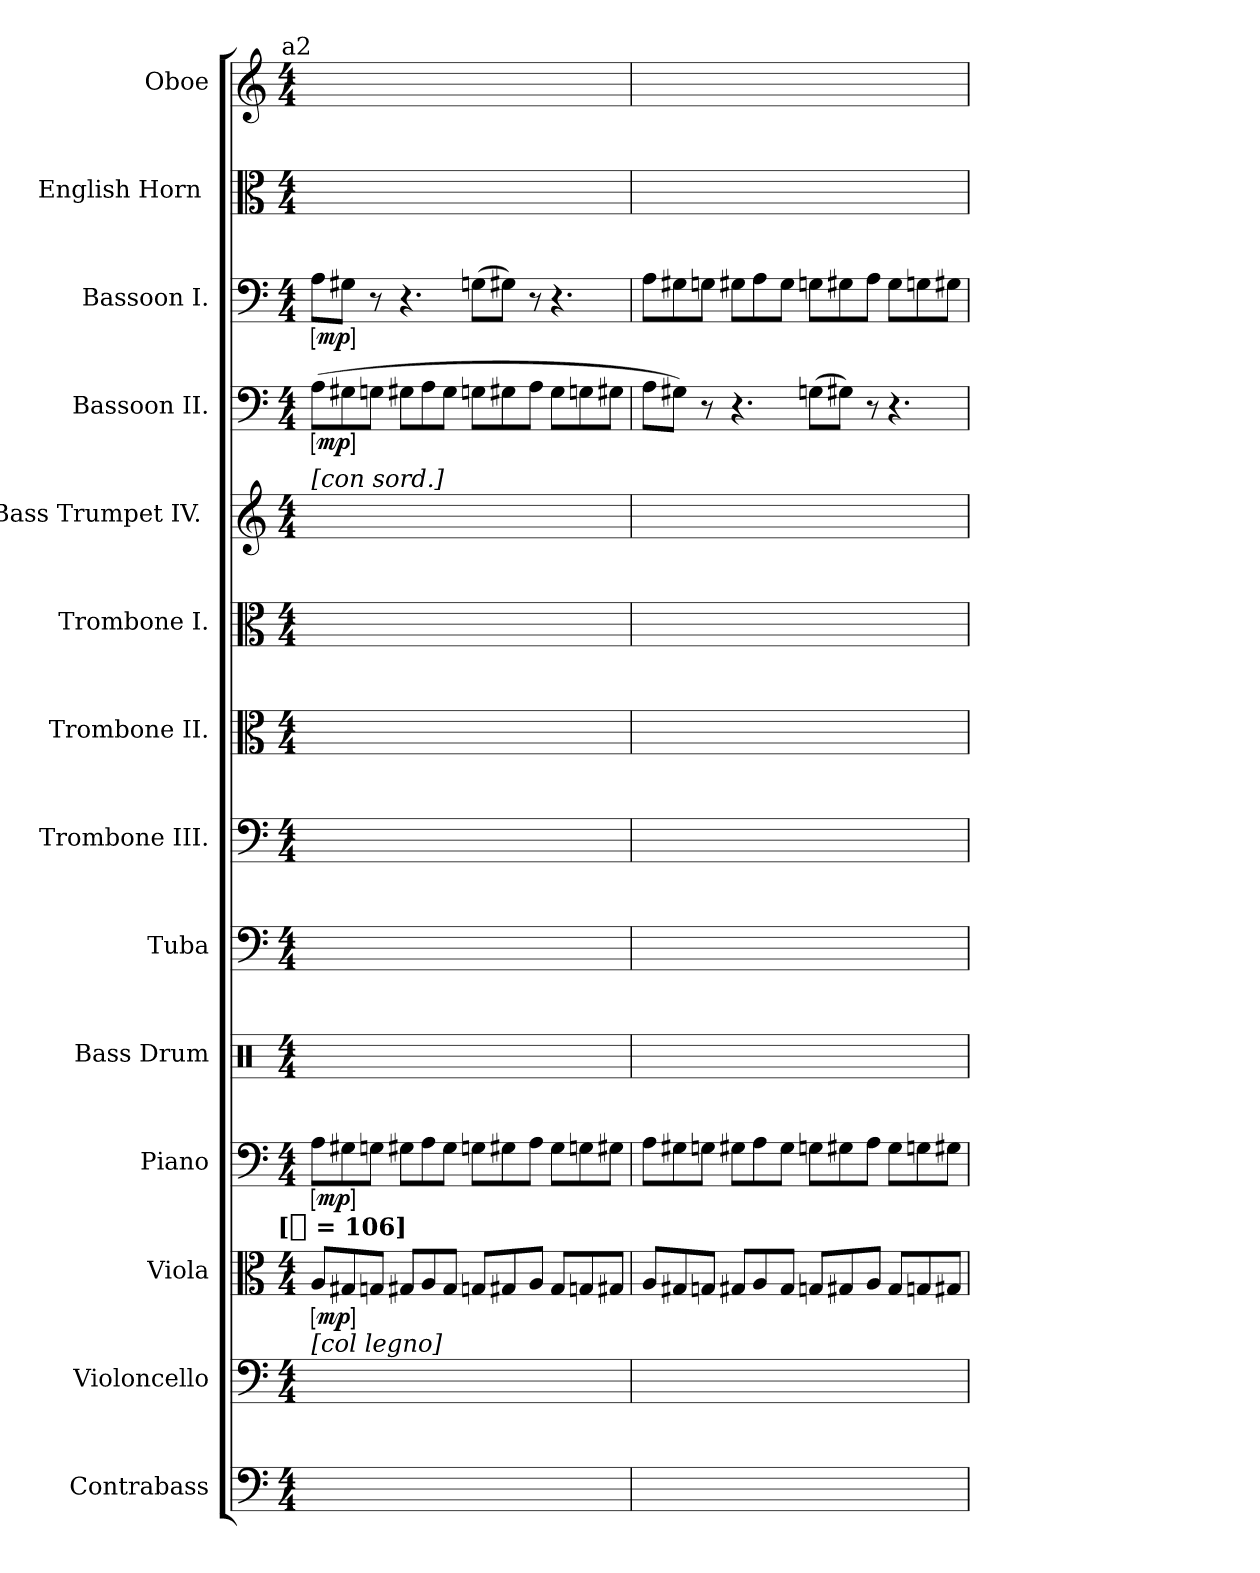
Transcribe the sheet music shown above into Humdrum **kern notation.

**kern	**kern	**kern	**dynam	**kern	**dynam	**kern	**kern	**kern	**kern	**kern	**kern	**kern	**dynam	**kern	**dynam	**kern	**kern
*part14	*part13	*part12	*part12	*part11	*part11	*part10	*part9	*part8	*part7	*part6	*part5	*part4	*part4	*part3	*part3	*part2	*part1
*staff14	*staff13	*staff12	*staff12	*staff11	*staff11	*staff10	*staff9	*staff8	*staff7	*staff6	*staff5	*staff4	*staff4	*staff3	*staff3	*staff2	*staff1
*I"Contrabass	*I"Violoncello	*I"Viola	*	*I"Piano	*	*I"Bass Drum	*I"Tuba	*I"Trombone III.	*I"Trombone II.	*I"Trombone I.	*I"Bass Trumpet IV. [C]	*I"Bassoon II.	*	*I"Bassoon I.	*	*I"English Horn [C]	*I"Oboe
*I'Cb.	*I'Vc.	*I'Vla.	*	*I'Pno.	*	*I'B. D.	*I'Tba.	*	*I'Tbn.	*I'Tbn.	*I'B. Tr.	*I'Bsn.	*	*I'Bsn.	*	*	*I'Ob.
*clefF4	*clefF4	*clefC3	*	*clefF4	*	*clefX	*clefF4	*clefF4	*clefC3	*clefC3	*clefG2	*clefF4	*	*clefF4	*	*clefC3	*clefG2
*ITrd7c12	*	*	*	*	*	*	*	*	*	*	*	*	*	*	*	*	*
*k[]	*k[]	*k[]	*	*k[]	*	*k[]	*k[]	*k[]	*k[]	*k[]	*k[]	*k[]	*	*k[]	*	*k[]	*k[]
*C:	*C:	*C:	*	*C:	*	*C:	*C:	*C:	*C:	*C:	*C:	*C:	*	*C:	*	*C:	*C:
*M4/4	*M4/4	*M4/4	*	*M4/4	*	*M4/4	*M4/4	*M4/4	*M4/4	*M4/4	*M4/4	*M4/4	*	*M4/4	*	*M4/4	*M4/4
*	*	*Xtuplet	*	*Xtuplet	*	*	*	*	*	*	*	*Xtuplet	*	*Xtuplet	*	*	*
*MM106	*MM106	*MM106	*	*MM106	*	*MM106	*MM106	*MM106	*MM106	*MM106	*MM106	*MM106	*	*MM106	*	*MM106	*MM106
=1	=1	=1	=1	=1	=1	=1	=1	=1	=1	=1	=1	=1	=1	=1	=1	=1	=1
!	!	!LO:TX:t=[[quarter] = 106]	!	!	!	!	!	!	!	!	!	!	!	!	!	!	!
!	!	!	!	!	!	!	!	!	!	!	!	!	!	!	!	!	!LO:TX:a:rj:t=a2
!	!	!	!	!	!	!	!	!	!	!	!LO:TX:a:t=[con sord.]	!	!	!	!	!	!
!	!LO:TX:a:t=[col legno]	!	!	!	!	!	!	!	!	!	!	!	!	!	!	!	!
!	!	!	!LO:DY:ed=brack	!	!LO:DY:ed=brack	!	!	!	!	!	!	!	!LO:DY:ed=brack	!	!LO:DY:ed=brack	!	!
4ryy	4ryy	12AL	mp	12AL	mp	4ryy	4ryy	4ryy	4ryy	2.ryy	8ryy	(12AL	mp	12AL	mp	4ryy	4ryy
.	.	12G#X	.	12G#X	.	.	.	.	.	.	.	12G#X	.	12G#XJ	.	.	.
.	.	.	.	.	.	.	.	.	.	.	8ryy	.	.	.	.	.	.
.	.	12GnJ	.	12GnJ	.	.	.	.	.	.	.	12GnJ	.	12r	.	.	.
4ryy	4ryy	12G#XL	.	12G#XL	.	4ryy	4ryy	4ryy	4ryy	.	4ryy	12G#XL	.	6.r	.	4ryy	4ryy
.	.	12A	.	12A	.	.	.	.	.	.	.	12A	.	.	.	.	.
.	.	12G#J	.	12G#J	.	.	.	.	.	.	.	12G#J	.	.	.	.	.
4ryy	4ryy	12GnL	.	12GnL	.	4ryy	4ryy	4ryy	2ryy	.	2ryy	12GnL	.	(12GnL	.	8ryy	8ryy
.	.	12G#X	.	12G#X	.	.	.	.	.	.	.	12G#X	.	12G#XJ)	.	.	.
.	.	.	.	.	.	.	.	.	.	.	.	.	.	.	.	8ryy	8ryy
.	.	12AJ	.	12AJ	.	.	.	.	.	.	.	12AJ	.	12r	.	.	.
4ryy	4ryy	12G#L	.	12G#L	.	4ryy	4ryy	4ryy	.	4ryy	.	12G#L	.	6.r	.	8ryy	8ryy
.	.	12Gn	.	12Gn	.	.	.	.	.	.	.	12Gn	.	.	.	.	.
.	.	.	.	.	.	.	.	.	.	.	.	.	.	.	.	8ryy	8ryy
.	.	12G#XJ	.	12G#XJ	.	.	.	.	.	.	.	12G#XJ	.	.	.	.	.
=2	=2	=2	=2	=2	=2	=2	=2	=2	=2	=2	=2	=2	=2	=2	=2	=2	=2
4ryy	4ryy	12AL	.	12AL	.	4ryy	4ryy	4ryy	4ryy	2.ryy	1ryy	12AL	.	12AL	.	4ryy	4ryy
.	.	12G#X	.	12G#X	.	.	.	.	.	.	.	12G#XJ)	.	12G#X	.	.	.
.	.	12GnJ	.	12GnJ	.	.	.	.	.	.	.	12r	.	12GnJ	.	.	.
4ryy	4ryy	12G#XL	.	12G#XL	.	4ryy	4ryy	4ryy	4ryy	.	.	6.r	.	12G#XL	.	8ryy	8ryy
.	.	12A	.	12A	.	.	.	.	.	.	.	.	.	12A	.	.	.
.	.	.	.	.	.	.	.	.	.	.	.	.	.	.	.	8ryy	8ryy
.	.	12G#J	.	12G#J	.	.	.	.	.	.	.	.	.	12G#J	.	.	.
4ryy	4ryy	12GnL	.	12GnL	.	4ryy	4ryy	4ryy	2ryy	.	.	(12GnL	.	12GnL	.	8ryy	8ryy
.	.	12G#X	.	12G#X	.	.	.	.	.	.	.	12G#XJ)	.	12G#X	.	.	.
.	.	.	.	.	.	.	.	.	.	.	.	.	.	.	.	8ryy	8ryy
.	.	12AJ	.	12AJ	.	.	.	.	.	.	.	12r	.	12AJ	.	.	.
4ryy	4ryy	12G#L	.	12G#L	.	4ryy	4ryy	4ryy	.	4ryy	.	6.r	.	12G#L	.	4ryy	4ryy
.	.	12Gn	.	12Gn	.	.	.	.	.	.	.	.	.	12Gn	.	.	.
.	.	12G#XJ	.	12G#XJ	.	.	.	.	.	.	.	.	.	12G#XJ	.	.	.
=	=	=	=	=	=	=	=	=	=	=	=	=	=	=	=	=	=
*-	*-	*-	*-	*-	*-	*-	*-	*-	*-	*-	*-	*-	*-	*-	*-	*-	*-
